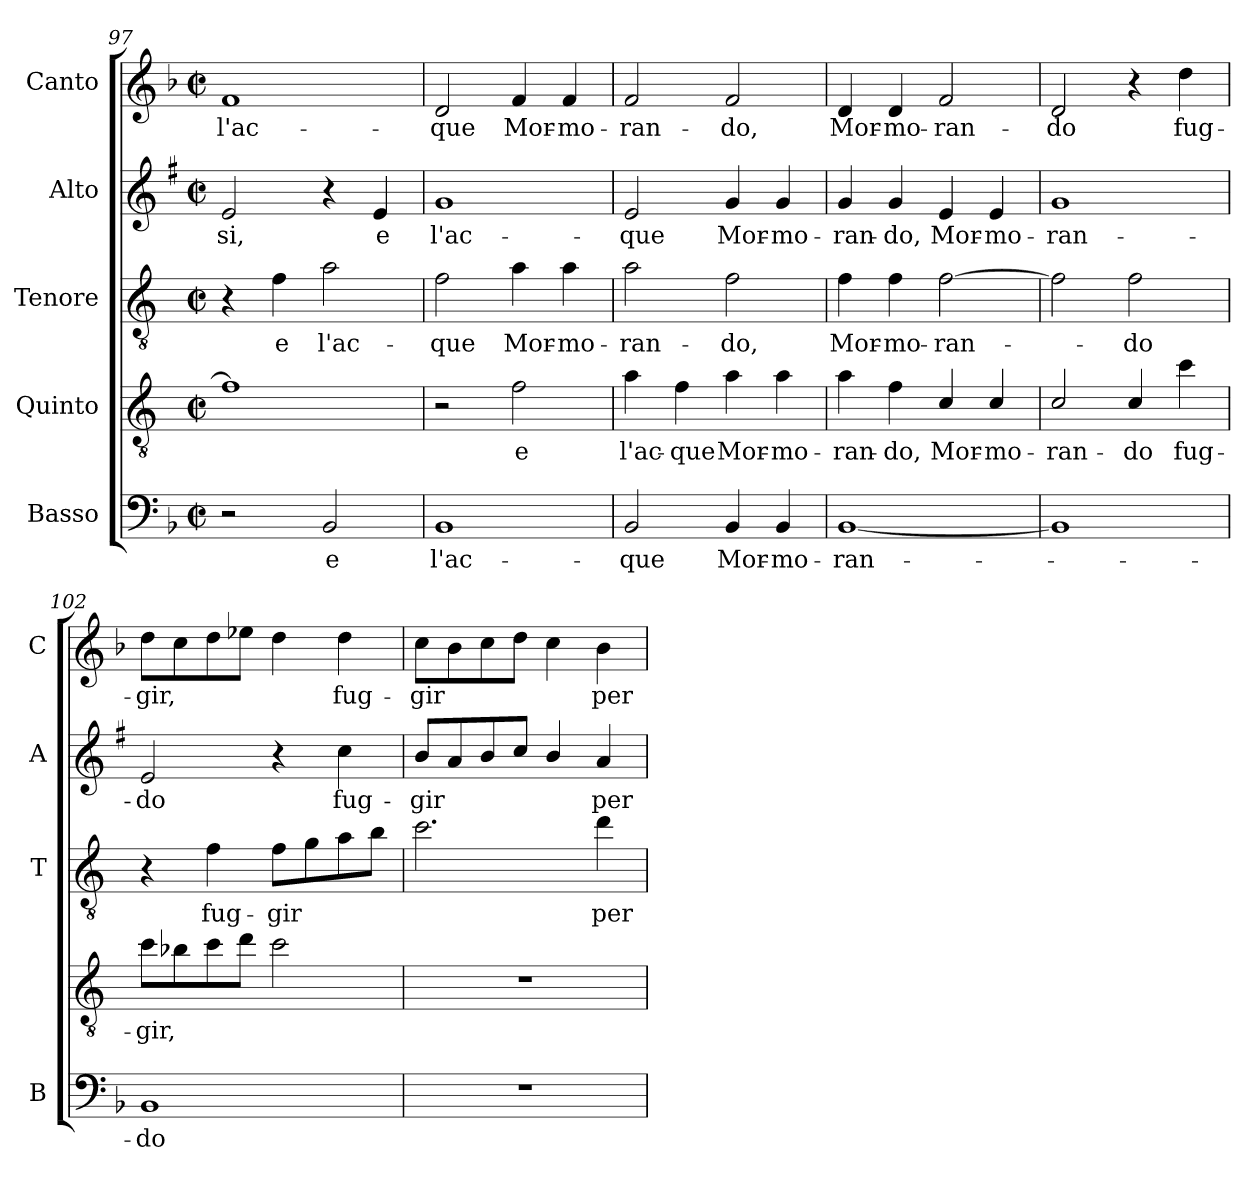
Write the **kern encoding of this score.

**kern	**text	**kern	**text	**kern	**text	**kern	**text	**kern	**text
*part5	*part5	*part4	*part4	*part3	*part3	*part2	*part2	*part1	*part1
*staff5	*staff5	*staff4	*staff4	*staff3	*staff3	*staff2	*staff2	*staff1	*staff1
*I"Basso	*	*I"Quinto	*	*I"Tenore	*	*I"Alto	*	*I"Canto	*
*I'B	*	*	*	*I'T	*	*I'A	*	*I'C	*
*clefF4	*	*clefGv2	*	*clefGv2	*	*clefG2	*	*clefG2	*
*	*	*ITrd4c7	*	*ITrd4c7	*	*ITrd1c2	*	*	*
*k[b-]	*	*k[b-]	*	*k[b-]	*	*k[b-]	*	*k[b-]	*
*F:	*	*F:	*	*F:	*	*F:	*	*F:	*
*M2/2	*	*M2/2	*	*M2/2	*	*M2/2	*	*M2/2	*
*met(c|)	*	*met(c|)	*	*met(c|)	*	*met(c|)	*	*met(c|)	*
=97	=97	=97	=97	=97	=97	=97	=97	=97	=97
!	!	!	!	!	!	!	!LO:LY:b	!	!
!	!	!	!	!	!	!	!	!	!LO:LY:b
2r	.	1B-]	.	4r	.	2d/	-si,	1f	l'ac-
!	!	!	!	!	!LO:LY:b	!	!	!	!
.	.	.	.	4B-\	e	.	.	.	.
!	!LO:LY:b	!	!	!	!	!	!	!	!
!	!	!	!	!	!LO:LY:b	!	!	!	!
2BB-/	e	.	.	2d\	l'ac-	4r	.	.	.
!	!	!	!	!	!	!	!LO:LY:b	!	!
.	.	.	.	.	.	4d/	e	.	.
=98	=98	=98	=98	=98	=98	=98	=98	=98	=98
!	!LO:LY:b	!	!	!	!	!	!	!	!
!	!	!	!	!	!LO:LY:b	!	!	!	!
!	!	!	!	!	!	!	!LO:LY:b	!	!
!	!	!	!	!	!	!	!	!	!LO:LY:b
1BB-	l'ac-	2r	.	2B-\	-que	1f	l'ac-	2d/	-que
!	!	!	!LO:LY:b	!	!	!	!	!	!
!	!	!	!	!	!LO:LY:b	!	!	!	!
!	!	!	!	!	!	!	!	!	!LO:LY:b
.	.	2B-\	e	4d\	Mor-	.	.	4f/	Mor-
!	!	!	!	!	!LO:LY:b	!	!	!	!
!	!	!	!	!	!	!	!	!	!LO:LY:b
.	.	.	.	4d\	-mo-	.	.	4f/	-mo-
=99	=99	=99	=99	=99	=99	=99	=99	=99	=99
!	!LO:LY:b	!	!	!	!	!	!	!	!
!	!	!	!LO:LY:b	!	!	!	!	!	!
!	!	!	!	!	!LO:LY:b	!	!	!	!
!	!	!	!	!	!	!	!LO:LY:b	!	!
!	!	!	!	!	!	!	!	!	!LO:LY:b
2BB-/	-que	4d\	l'ac-	2d\	-ran-	2d/	-que	2f/	-ran-
!	!	!	!LO:LY:b	!	!	!	!	!	!
.	.	4B-\	-que	.	.	.	.	.	.
!	!LO:LY:b	!	!	!	!	!	!	!	!
!	!	!	!LO:LY:b	!	!	!	!	!	!
!	!	!	!	!	!LO:LY:b	!	!	!	!
!	!	!	!	!	!	!	!LO:LY:b	!	!
!	!	!	!	!	!	!	!	!	!LO:LY:b
4BB-/	Mor-	4d\	Mor-	2B-\	-do,	4f/	Mor-	2f/	-do,
!	!LO:LY:b	!	!	!	!	!	!	!	!
!	!	!	!LO:LY:b	!	!	!	!	!	!
!	!	!	!	!	!	!	!LO:LY:b	!	!
4BB-/	-mo-	4d\	-mo-	.	.	4f/	-mo-	.	.
!!LO:LB:g=z
=100	=100	=100	=100	=100	=100	=100	=100	=100	=100
!	!LO:LY:b	!	!	!	!	!	!	!	!
!	!	!	!LO:LY:b	!	!	!	!	!	!
!	!	!	!	!	!LO:LY:b	!	!	!	!
!	!	!	!	!	!	!	!LO:LY:b	!	!
!	!	!	!	!	!	!	!	!	!LO:LY:b
[1BB-	-ran-	4d\	-ran-	4B-\	Mor-	4f/	-ran-	4d/	Mor-
!	!	!	!LO:LY:b	!	!	!	!	!	!
!	!	!	!	!	!LO:LY:b	!	!	!	!
!	!	!	!	!	!	!	!LO:LY:b	!	!
!	!	!	!	!	!	!	!	!	!LO:LY:b
.	.	4B-\	-do,	4B-\	-mo-	4f/	-do,	4d/	-mo-
!	!	!	!LO:LY:b	!	!	!	!	!	!
!	!	!	!	!	!LO:LY:b	!	!	!	!
!	!	!	!	!	!	!	!LO:LY:b	!	!
!	!	!	!	!	!	!	!	!	!LO:LY:b
.	.	4F/	Mor-	[2B-\	-ran-	4d/	Mor-	2f/	-ran-
!	!	!	!LO:LY:b	!	!	!	!	!	!
!	!	!	!	!	!	!	!LO:LY:b	!	!
.	.	4F/	-mo-	.	.	4d/	-mo-	.	.
=101	=101	=101	=101	=101	=101	=101	=101	=101	=101
!	!	!	!LO:LY:b	!	!	!	!	!	!
!	!	!	!	!	!	!	!LO:LY:b	!	!
!	!	!	!	!	!	!	!	!	!LO:LY:b
1BB-]	.	2F/	-ran-	2B-\]	.	1f	-ran-	2d/	-do
!	!	!	!LO:LY:b	!	!	!	!	!	!
!	!	!	!	!	!LO:LY:b	!	!	!	!
.	.	4F/	-do	2B-\	-do	.	.	4r	.
!	!	!	!LO:LY:b	!	!	!	!	!	!
!	!	!	!	!	!	!	!	!	!LO:LY:b
.	.	4f\	fug-	.	.	.	.	4dd\	fug-
=102	=102	=102	=102	=102	=102	=102	=102	=102	=102
!	!LO:LY:b	!	!	!	!	!	!	!	!
!	!	!	!LO:LY:b	!	!	!	!	!	!
!	!	!	!	!	!	!	!LO:LY:b	!	!
!	!	!	!	!	!	!	!	!	!LO:LY:b
1BB-	-do	8f\L	-gir,	4r	.	2d/	-do	8dd\L	-gir,
.	.	8e-X\	.	.	.	.	.	8cc\	.
!	!	!	!	!	!LO:LY:b	!	!	!	!
.	.	8f\	.	4B-\	fug-	.	.	8dd\	.
.	.	8g\J	.	.	.	.	.	8ee-X\J	.
!	!	!	!	!	!LO:LY:b	!	!	!	!
.	.	2f\	.	8B-\L	-gir	4r	.	4dd\	.
.	.	.	.	8c\	.	.	.	.	.
!	!	!	!	!	!	!	!LO:LY:b	!	!
!	!	!	!	!	!	!	!	!	!LO:LY:b
.	.	.	.	8d\	.	4b-\	fug-	4dd\	fug-
.	.	.	.	8e\J	.	.	.	.	.
=103	=103	=103	=103	=103	=103	=103	=103	=103	=103
!	!	!	!	!	!	!	!LO:LY:b	!	!
!	!	!	!	!	!	!	!	!	!LO:LY:b
1r	.	1r	.	2.f\	.	8a/L	-gir	8cc\L	-gir
.	.	.	.	.	.	8g/	.	8b-\	.
.	.	.	.	.	.	8a/	.	8cc\	.
.	.	.	.	.	.	8b-/J	.	8dd\J	.
.	.	.	.	.	.	4a/	.	4cc\	.
!	!	!	!	!	!LO:LY:b	!	!	!	!
!	!	!	!	!	!	!	!LO:LY:b	!	!
!	!	!	!	!	!	!	!	!	!LO:LY:b
.	.	.	.	4g\	per	4g/	per	4b-\	per
=	=	=	=	=	=	=	=	=	=
*-	*-	*-	*-	*-	*-	*-	*-	*-	*-
